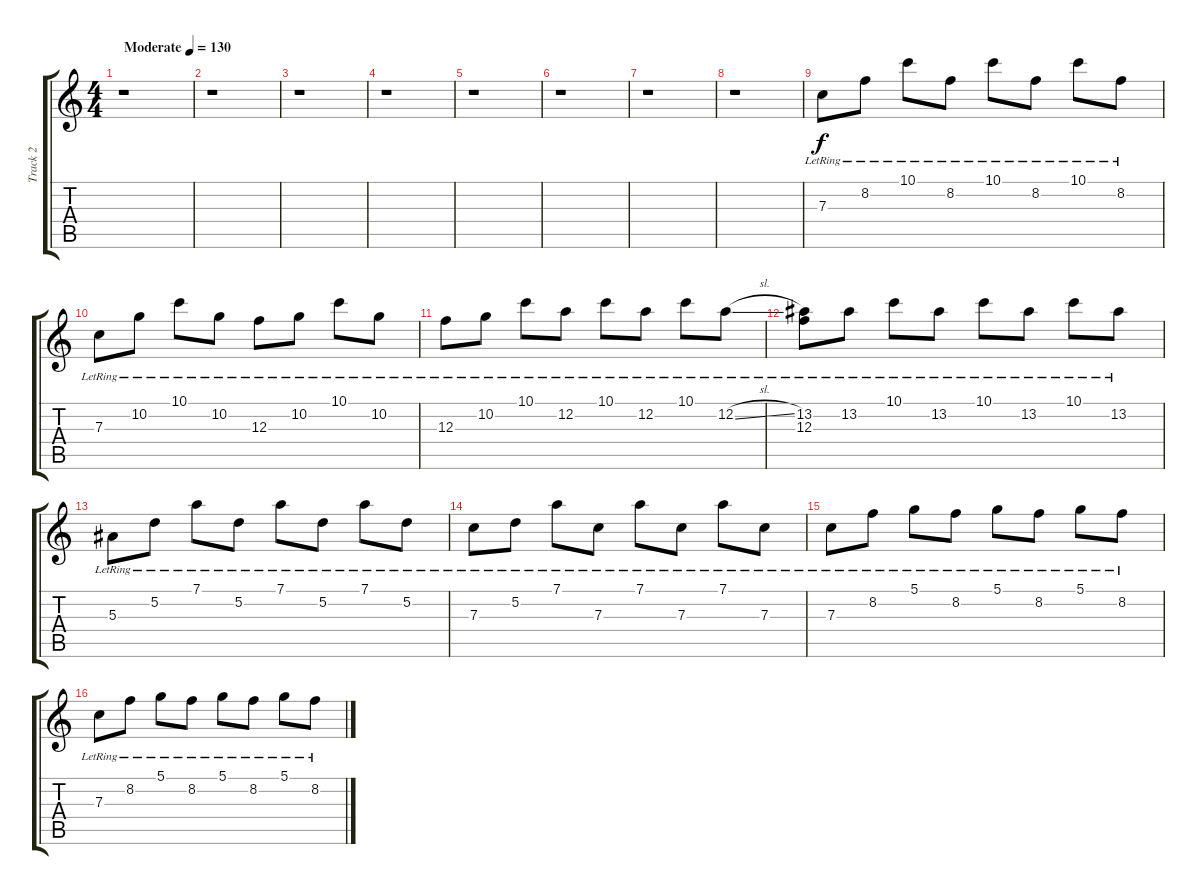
\track ("Track 2" "Track 2") {instrument acousticguitarsteel}
\staff {score tabs}
\tuning (D4 A3 F3 C3 G2 C2) {hide}
\ts (4 4)
\tempo (130 "Moderate")
\clef g2
\ks c
r.1{dy f instrument acousticguitarsteel} |
r.1 |
r.1 |
r.1 |
r.1 |
r.1 |
r.1 |
r.1 |
7.3{lr}.8 8.2{lr}.8 10.1{lr}.8 8.2{lr}.8 10.1{lr}.8 8.2{lr}.8 10.1{lr}.8 8.2{lr}.8 |
7.3{lr}.8 10.2{lr}.8 10.1{lr}.8 10.2{lr}.8 12.3{lr}.8 10.2{lr}.8 10.1{lr}.8 10.2{lr}.8 |
12.3{lr}.8 10.2{lr}.8 10.1{lr}.8 12.2{lr}.8 10.1{lr}.8 12.2{lr}.8 10.1{lr}.8 12.2{sl lr}.8 |
(13.2{lr} 12.3).8 13.2{lr}.8 10.1{lr}.8 13.2{lr}.8 10.1{lr}.8 13.2{lr}.8 10.1{lr}.8 13.2{lr}.8 |
5.3{lr}.8 5.2{lr}.8 7.1{lr}.8 5.2{lr}.8 7.1{lr}.8 5.2{lr}.8 7.1{lr}.8 5.2{lr}.8 |
7.3{lr}.8 5.2{lr}.8 7.1{lr}.8 7.3{lr}.8 7.1{lr}.8 7.3{lr}.8 7.1{lr}.8 7.3{lr}.8 |
7.3{lr}.8 8.2{lr}.8 5.1{lr}.8 8.2{lr}.8 5.1{lr}.8 8.2{lr}.8 5.1{lr}.8 8.2{lr}.8 |
7.3{lr}.8 8.2{lr}.8 5.1{lr}.8 8.2{lr}.8 5.1{lr}.8 8.2{lr}.8 5.1{lr}.8 8.2{lr}.8
